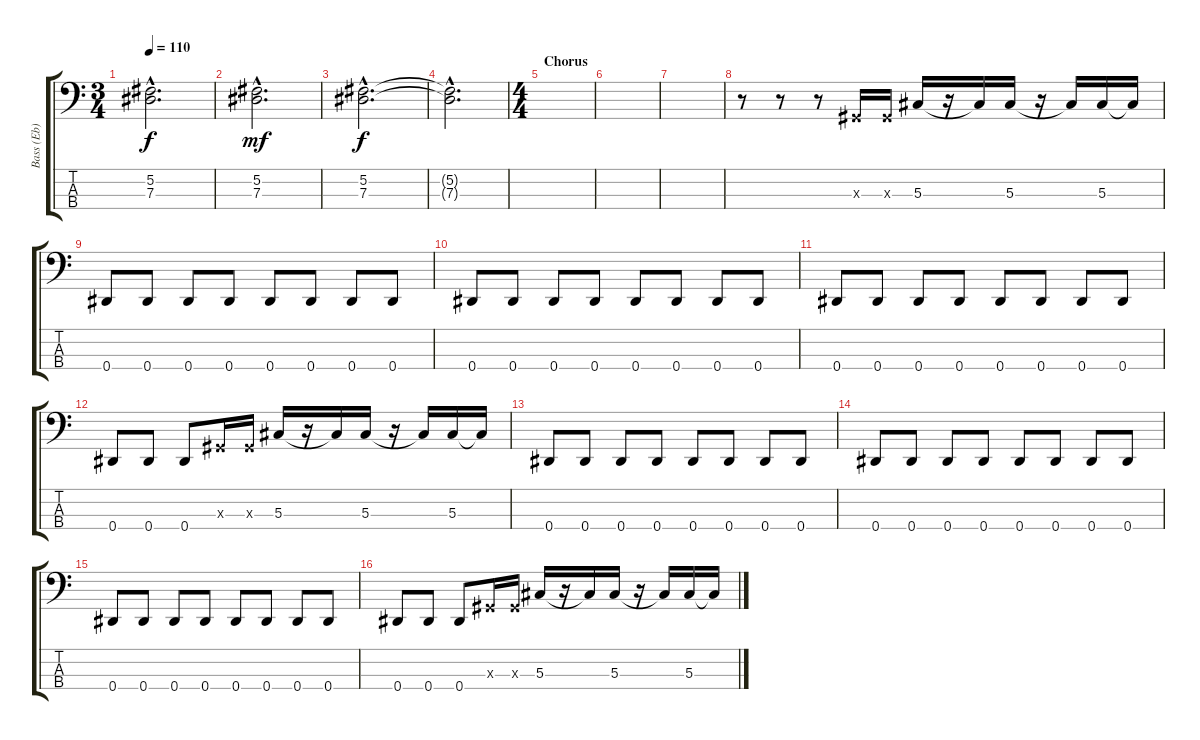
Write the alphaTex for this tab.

\track ("Bass (Eb)" "Bass (Eb)") {instrument electricbassfinger}
\staff {score tabs}
\tuning (Gb2 Db2 Ab1 Eb1) {hide}
\ts (3 4)
\tempo 110
\clef f4
\ks c
(5.2{hac} 7.3{hac}).2{d dy f} |
(5.2{hac} 7.3{hac}).2{d dy mf} |
(5.2{hac} 7.3{hac}).2{d dy f} |
(5.2{hac t} 7.3{hac t}).2{d} |
\ts (4 4)
\section ("" "Chorus")
|
|
|
r.8 r.8 r.8 0.3{x}.16 0.3{x}.16 5.3.16 r.16 5.3{t}.16 5.3.16 r.16 5.3{t}.16 5.3.16 5.3{t}.16 |
0.4.8 0.4.8 0.4.8 0.4.8 0.4.8 0.4.8 0.4.8 0.4.8 |
0.4.8 0.4.8 0.4.8 0.4.8 0.4.8 0.4.8 0.4.8 0.4.8 |
0.4.8 0.4.8 0.4.8 0.4.8 0.4.8 0.4.8 0.4.8 0.4.8 |
0.4.8 0.4.8 0.4.8 0.3{x}.16 0.3{x}.16 5.3.16 r.16 5.3{t}.16 5.3.16 r.16 5.3{t}.16 5.3.16 5.3{t}.16 |
0.4.8 0.4.8 0.4.8 0.4.8 0.4.8 0.4.8 0.4.8 0.4.8 |
0.4.8 0.4.8 0.4.8 0.4.8 0.4.8 0.4.8 0.4.8 0.4.8 |
0.4.8 0.4.8 0.4.8 0.4.8 0.4.8 0.4.8 0.4.8 0.4.8 |
0.4.8 0.4.8 0.4.8 0.3{x}.16 0.3{x}.16 5.3.16 r.16 5.3{t}.16 5.3.16 r.16 5.3{t}.16 5.3.16 5.3{t}.16
